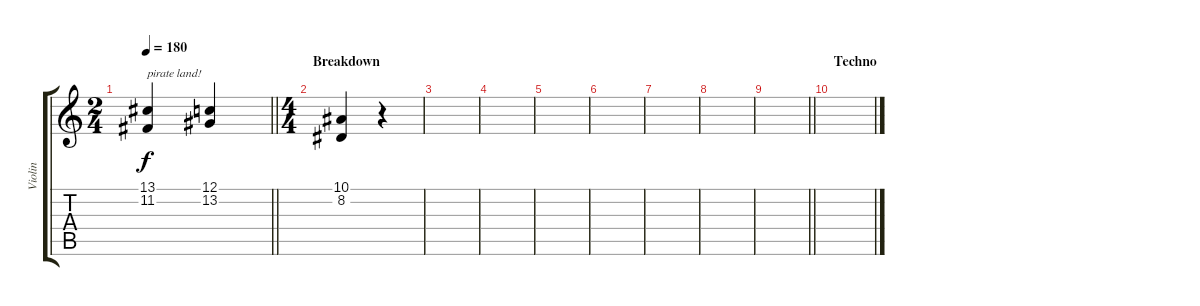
\track ("Violin" "Violin") {instrument violin}
\staff {score tabs}
\tuning (C4 G3 Eb3 Bb2 F2 C2) {hide}
\ts (2 4)
\tempo 180
\clef g2
\barLineRight lightlight
\ks c
(13.1 11.2).4{txt "pirate land!" dy f} (12.1 13.2).4 |
\ts (4 4)
\section ("" "Breakdown")
(10.1 8.2).4 r.4 |
|
|
|
|
|
|
\barLineRight lightlight
|
\section ("" "Techno")
